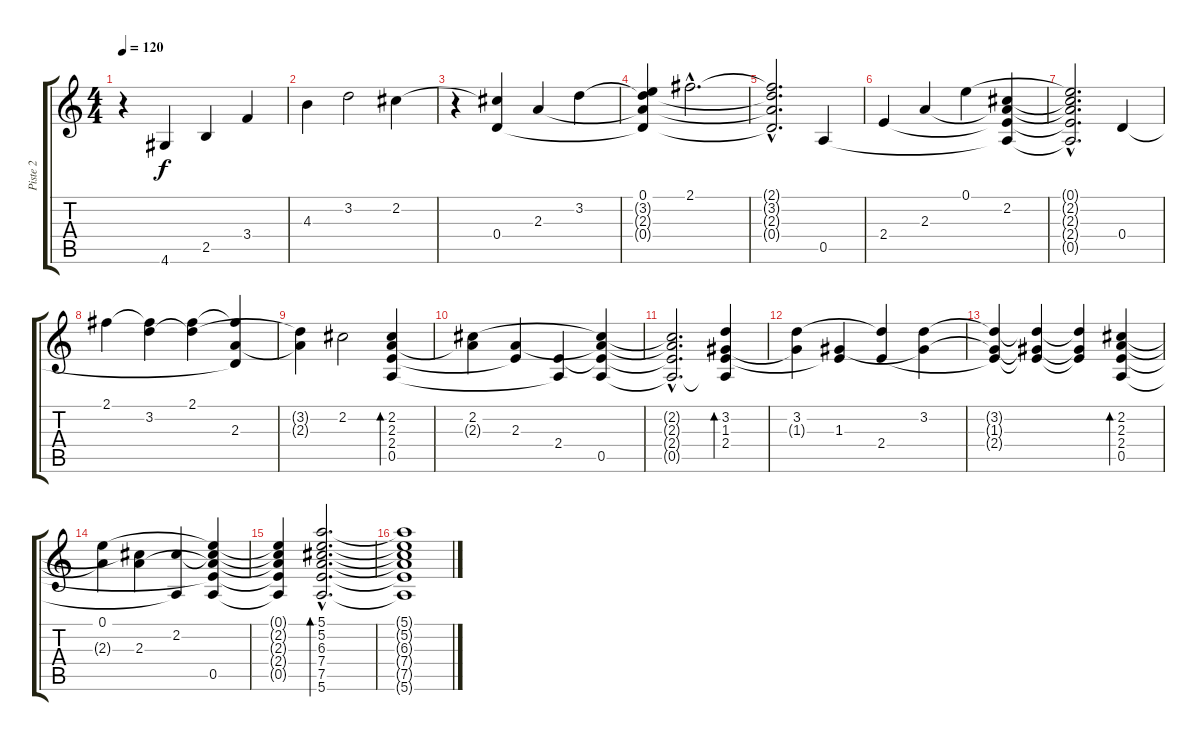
\track ("Piste 2" "Piste 2") {instrument acousticguitarnylon}
\staff {score tabs}
\tuning (E4 B3 G3 D3 A2 E2) {hide}
\ts (4 4)
\tempo 120
\clef g2
\ks c
r.4{dy f} 4.6.4 2.5.4 3.4.4 |
4.3.4 3.2.2 2.2.4 |
r.4 (2.2{t} 0.4).4 2.3.4 3.2.4 |
(0.1 3.2{t} 2.3{t} 0.4{t}).4 2.1{hac}.2{d} |
(2.1{hac t} 3.2{hac t} 2.3{hac t} 0.4{hac t}).2{d} 0.5.4 |
2.4.4 2.3.4 0.1.4 (2.2 2.3{t} 2.4{t} 0.5{t}).4 |
(0.1{hac t} 2.2{hac t} 2.3{hac t} 2.4{hac t} 0.5{hac t}).2{d} 0.4.4 |
2.1.4 (2.1{t} 3.2).4 (2.1 3.2{t}).4 (2.1{t} 2.3 0.4{t}).4 |
(3.2{t} 2.3{t}).4 2.2.2 (2.2 2.3 2.4 0.5).4{bd 240} |
(2.2 2.3{t}).4 (2.3 2.4{t}).4 (2.4 0.5{t}).4 (2.2{t} 2.3{t} 2.4{t} 0.5).4 |
(2.2{hac t} 2.3{hac t} 2.4{hac t} 0.5{hac t}).2{d} (3.2 1.3 2.4 0.5{t}).4{bd 240} |
(3.2 1.3{t}).4 (1.3 2.4{t}).4 (3.2{t} 2.4).4 (3.2 1.3{t}).4 |
(3.2{t} 1.3{t} 2.4{t}).4 (3.2{t} 1.3{t} 2.4{t}).4 (3.2{t} 1.3{t} 2.4{t}).4 (2.2 2.3 2.4 0.5).4{bd 480} |
(0.1 2.3{t}).4 (2.2{t} 2.3).4 (2.2 0.5{t}).4 (0.1{t} 2.2{t} 2.3{t} 2.4{t} 0.5).4 |
(0.1{t} 2.2{t} 2.3{t} 2.4{t} 0.5{t}).4 (5.1{hac} 5.2{hac} 6.3{hac} 7.4{hac} 7.5{hac} 5.6{hac}).2{d bd 480} |
(5.1{t} 5.2{t} 6.3{t} 7.4{t} 7.5{t} 5.6{t}).1
